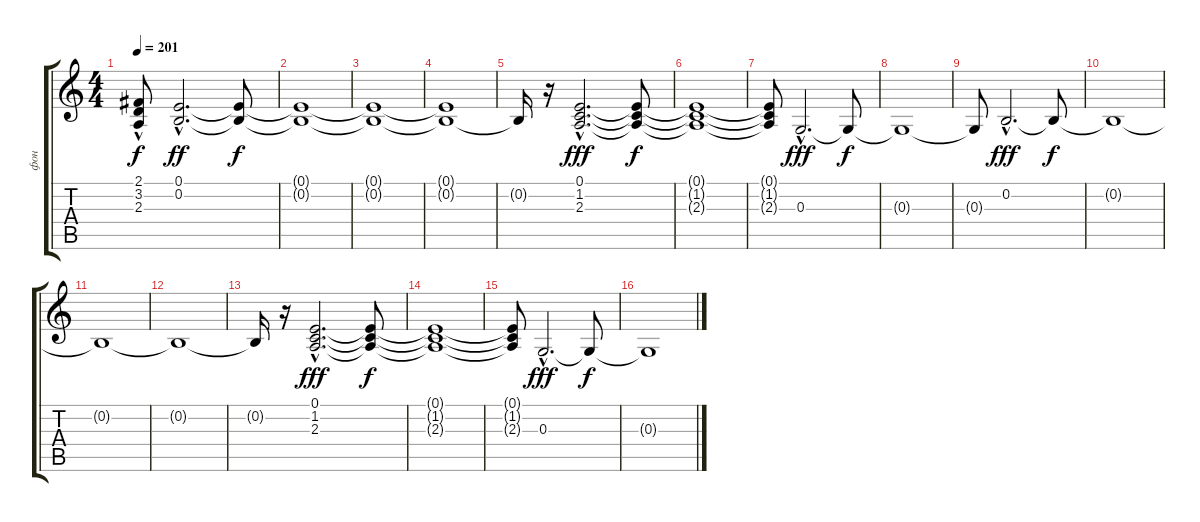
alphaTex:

\track ("фон" "фон") {instrument lead3calliope}
\staff {score tabs}
\tuning (E4 B3 G3 D3 A2 E2) {hide}
\ts (4 4)
\tempo 201
\clef g2
\ks c
(2.1{hac t} 3.2{hac t} 2.3{t}).8{dy f} (0.1{hac} 0.2{hac}).2{d dy ff} (0.1{t} 0.2{t}).8{dy f} |
(0.1{t} 0.2{t}).1 |
(0.1{t} 0.2{t}).1 |
(0.1{t} 0.2{t}).1 |
0.2{t}.16 r.16 (0.1{hac} 1.2{hac} 2.3{hac}).2{d dy fff} (0.1{t} 1.2{t} 2.3{t}).8{dy f} |
(0.1{t} 1.2{t} 2.3{t}).1 |
(0.1{t} 1.2{t} 2.3{t}).8 0.3{hac}.2{d dy fff} 0.3{t}.8{dy f} |
0.3{t}.1 |
0.3{t}.8 0.2{hac}.2{d dy fff} 0.2{t}.8{dy f} |
0.2{t}.1 |
0.2{t}.1 |
0.2{t}.1 |
0.2{t}.16 r.16 (0.1{hac} 1.2{hac} 2.3{hac}).2{d dy fff} (0.1{t} 1.2{t} 2.3{t}).8{dy f} |
(0.1{t} 1.2{t} 2.3{t}).1 |
(0.1{t} 1.2{t} 2.3{t}).8 0.3{hac}.2{d dy fff} 0.3{t}.8{dy f} |
0.3{t}.1
